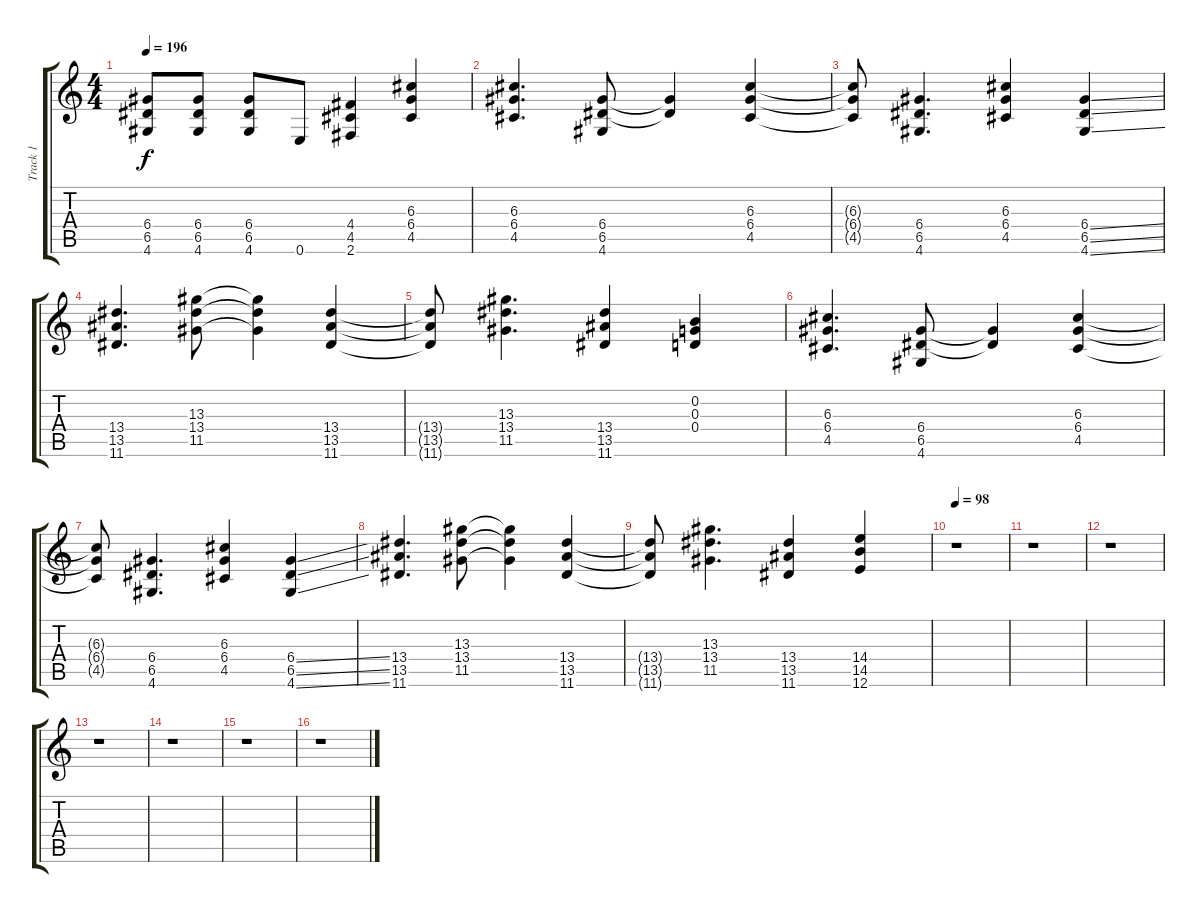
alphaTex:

\track ("Track 1" "Track 1") {instrument overdrivenguitar}
\staff {score tabs}
\tuning (E4 B3 G3 D3 A2 E2) {hide}
\ts (4 4)
\tempo 196
\clef g2
\ks c
(6.4{t} 6.5{t} 4.6{t}).8{dy f} (6.4 6.5 4.6).8 (6.4 6.5 4.6).8 0.6.8 (4.4 4.5 2.6).4 (6.3 6.4 4.5).4 |
(6.3 6.4 4.5).4{d} (6.4 6.5 4.6).8 (6.4{t} 6.5{t}).4 (6.3 6.4 4.5).4 |
(6.3{t} 6.4{t} 4.5{t}).8 (6.4 6.5 4.6).4{d} (6.3 6.4 4.5).4 (6.4{ss} 6.5{ss} 4.6{ss}).4 |
(13.4 13.5 11.6).4{d} (13.3 13.4 11.5).8 (13.3{t} 13.4{t} 11.5{t}).4 (13.4 13.5 11.6).4 |
(13.4{t} 13.5{t} 11.6{t}).8 (13.3 13.4 11.5).4{d} (13.4 13.5 11.6).4 (0.2 0.3 0.4).4 |
(6.3 6.4 4.5).4{d} (6.4 6.5 4.6).8 (6.4{t} 6.5{t}).4 (6.3 6.4 4.5).4 |
(6.3{t} 6.4{t} 4.5{t}).8 (6.4 6.5 4.6).4{d} (6.3 6.4 4.5).4 (6.4{ss} 6.5{ss} 4.6{ss}).4 |
(13.4 13.5 11.6).4{d} (13.3 13.4 11.5).8 (13.3{t} 13.4{t} 11.5{t}).4 (13.4 13.5 11.6).4 |
(13.4{t} 13.5{t} 11.6{t}).8 (13.3 13.4 11.5).4{d} (13.4 13.5 11.6).4 (14.4 14.5 12.6).4 |
\tempo 98
r.1 |
r.1 |
r.1 |
r.1 |
r.1 |
r.1 |
r.1
